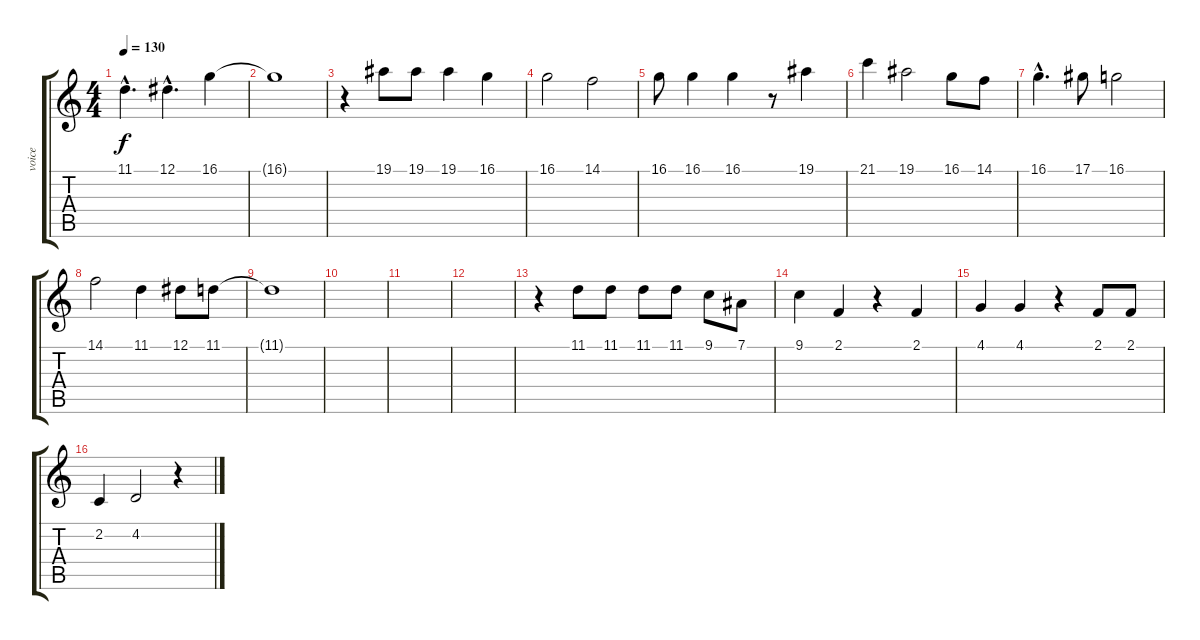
\track ("voice" "voice") {instrument piccolo}
\staff {score tabs}
\tuning (Eb4 Bb3 Gb3 Db3 Ab2 Eb2) {hide}
\ts (4 4)
\tempo 130
\clef g2
\ks c
11.1{hac}.4{d dy f} 12.1{hac}.4{d} 16.1.4 |
16.1{t}.1 |
r.4 19.1.8 19.1.8 19.1.4 16.1.4 |
16.1.2 14.1.2 |
16.1.8 16.1.4 16.1.4 r.8 19.1.4 |
21.1.4 19.1.2 16.1.8 14.1.8 |
16.1{hac}.4{d} 17.1.8 16.1.2 |
14.1.2 11.1.4 12.1.8 11.1.8 |
11.1{t}.1 |
|
|
|
r.4 11.1.8 11.1.8 11.1.8 11.1.8 9.1.8 7.1.8 |
9.1.4 2.1.4 r.4 2.1.4 |
4.1.4 4.1.4 r.4 2.1.8 2.1.8 |
2.2.4 4.2.2 r.4
